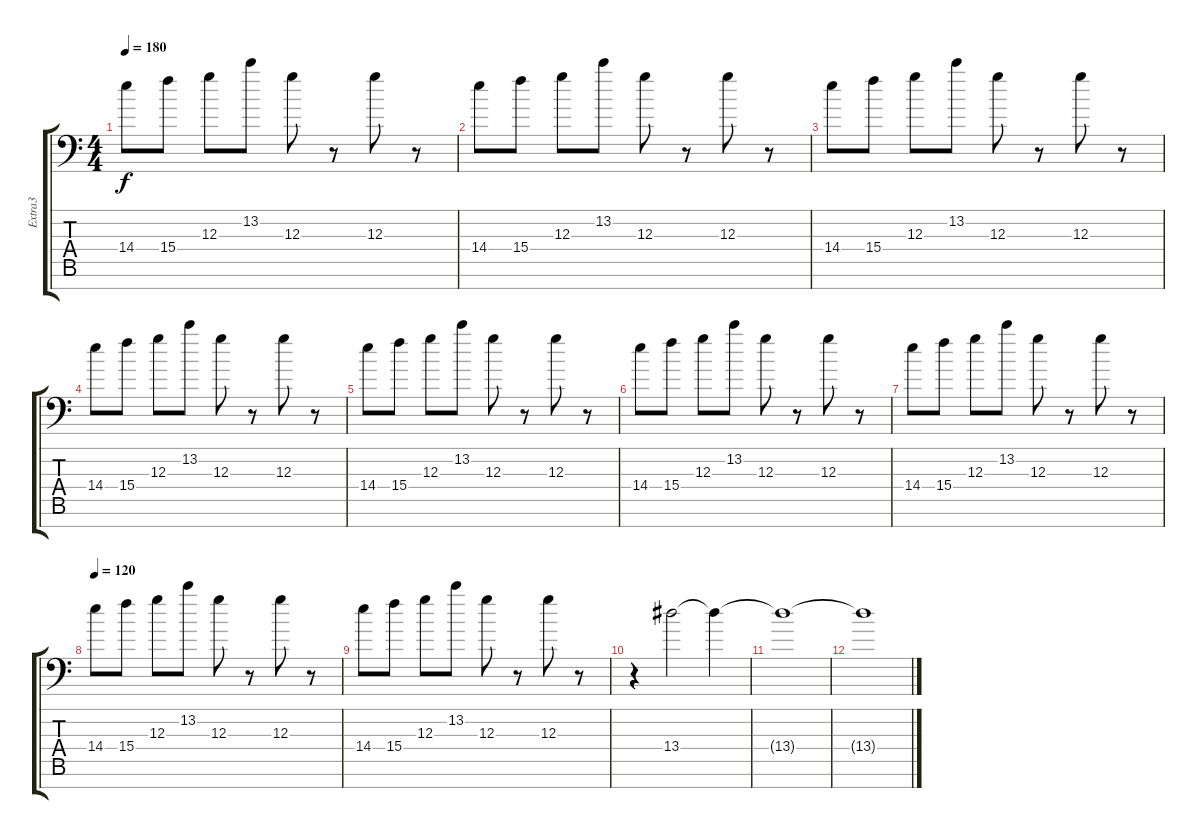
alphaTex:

\track ("Extra3" "Extra3") {instrument distortionguitar}
\staff {score tabs}
\tuning (E4 B3 G3 D3 A2 D2 A1) {hide}
\ts (4 4)
\tempo 180
\clef f4
\ks c
14.4.8{dy f} 15.4.8 12.3.8 13.2.8 12.3.8 r.8 12.3.8 r.8 |
14.4.8 15.4.8 12.3.8 13.2.8 12.3.8 r.8 12.3.8 r.8 |
14.4.8 15.4.8 12.3.8 13.2.8 12.3.8 r.8 12.3.8 r.8 |
14.4.8 15.4.8 12.3.8 13.2.8 12.3.8 r.8 12.3.8 r.8 |
14.4.8 15.4.8 12.3.8 13.2.8 12.3.8 r.8 12.3.8 r.8 |
14.4.8 15.4.8 12.3.8 13.2.8 12.3.8 r.8 12.3.8 r.8 |
14.4.8 15.4.8 12.3.8 13.2.8 12.3.8 r.8 12.3.8 r.8 |
\tempo 120
14.4.8 15.4.8 12.3.8 13.2.8 12.3.8 r.8 12.3.8 r.8 |
14.4.8 15.4.8 12.3.8 13.2.8 12.3.8 r.8 12.3.8 r.8 |
r.4 13.4.2 13.4{t}.4 |
13.4{t}.1 |
13.4{t}.1
